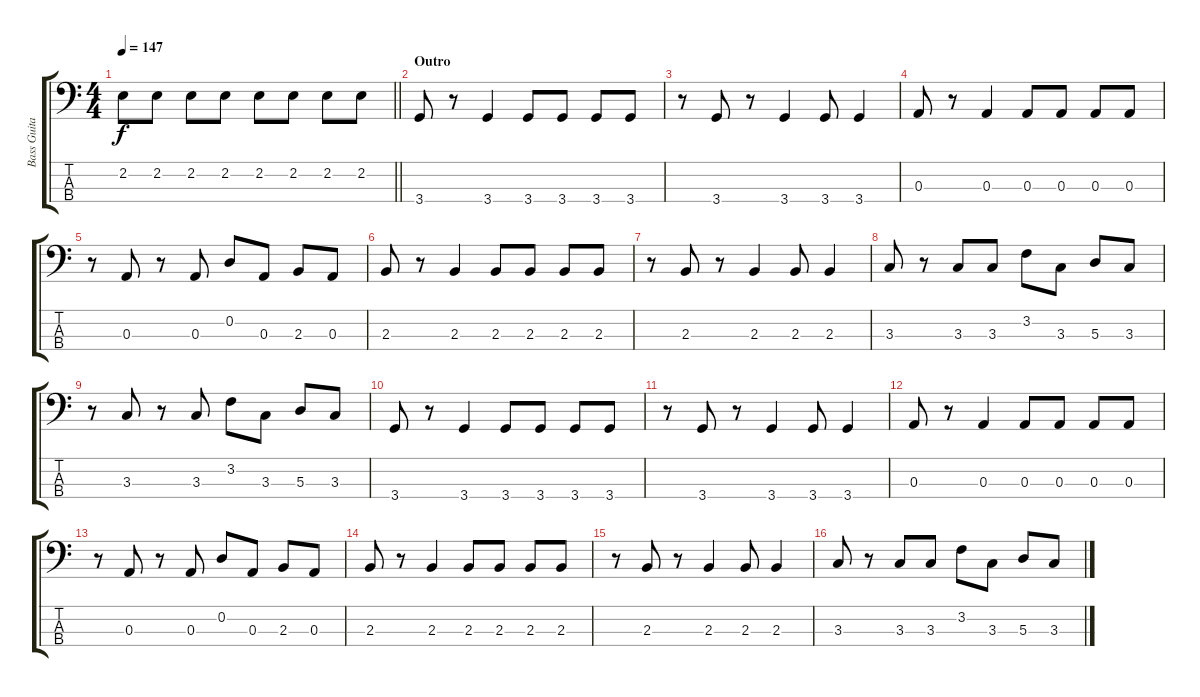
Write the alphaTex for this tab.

\track ("Bass Guitar" "Bass Guita") {instrument electricbassfinger}
\staff {score tabs}
\tuning (G2 D2 A1 E1) {hide}
\ts (4 4)
\tempo 147
\clef f4
\barLineRight lightlight
\ks c
2.2.8{dy f} 2.2.8 2.2.8 2.2.8 2.2.8 2.2.8 2.2.8 2.2.8 |
\section ("" "Outro")
3.4.8 r.8 3.4.4 3.4.8 3.4.8 3.4.8 3.4.8 |
r.8 3.4.8 r.8 3.4.4 3.4.8 3.4.4 |
0.3.8 r.8 0.3.4 0.3.8 0.3.8 0.3.8 0.3.8 |
r.8 0.3.8 r.8 0.3.8 0.2.8 0.3.8 2.3.8 0.3.8 |
2.3.8 r.8 2.3.4 2.3.8 2.3.8 2.3.8 2.3.8 |
r.8 2.3.8 r.8 2.3.4 2.3.8 2.3.4 |
3.3.8 r.8 3.3.8 3.3.8 3.2.8 3.3.8 5.3.8 3.3.8 |
r.8 3.3.8 r.8 3.3.8 3.2.8 3.3.8 5.3.8 3.3.8 |
3.4.8 r.8 3.4.4 3.4.8 3.4.8 3.4.8 3.4.8 |
r.8 3.4.8 r.8 3.4.4 3.4.8 3.4.4 |
0.3.8 r.8 0.3.4 0.3.8 0.3.8 0.3.8 0.3.8 |
r.8 0.3.8 r.8 0.3.8 0.2.8 0.3.8 2.3.8 0.3.8 |
2.3.8 r.8 2.3.4 2.3.8 2.3.8 2.3.8 2.3.8 |
r.8 2.3.8 r.8 2.3.4 2.3.8 2.3.4 |
3.3.8 r.8 3.3.8 3.3.8 3.2.8 3.3.8 5.3.8 3.3.8
